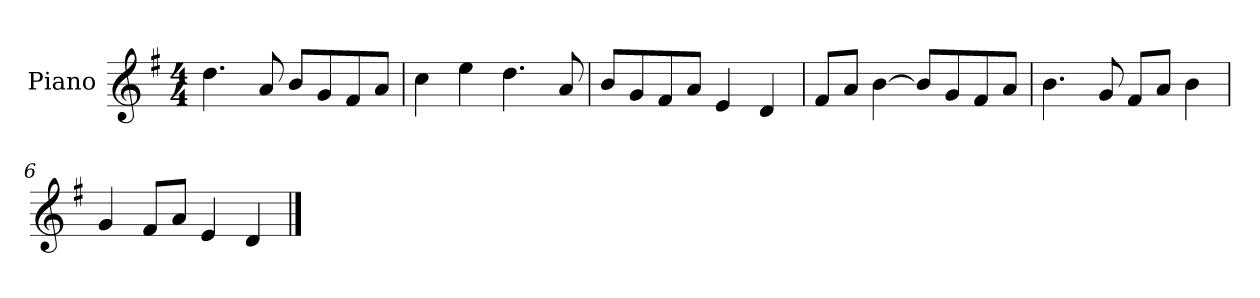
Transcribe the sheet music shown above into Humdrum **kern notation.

**kern
*part1
*staff1
*I"Piano
*I'P-no
*clefG2
*k[f#]
*M4/4
*MM90
=1
4.dd\
8a/
8b/L
8g/
8f#/
8a/J
=2
4cc\
4ee\
4.dd\
8a/
=3
8b/L
8g/
8f#/
8a/J
4e/
4d/
=4
8f#/L
8a/J
[4b\
8b/L]
8g/
8f#/
8a/J
=5
4.b\
8g/
8f#/L
8a/J
4b\
=6
4g/
8f#/L
8a/J
4e/
4d/
==
*-
